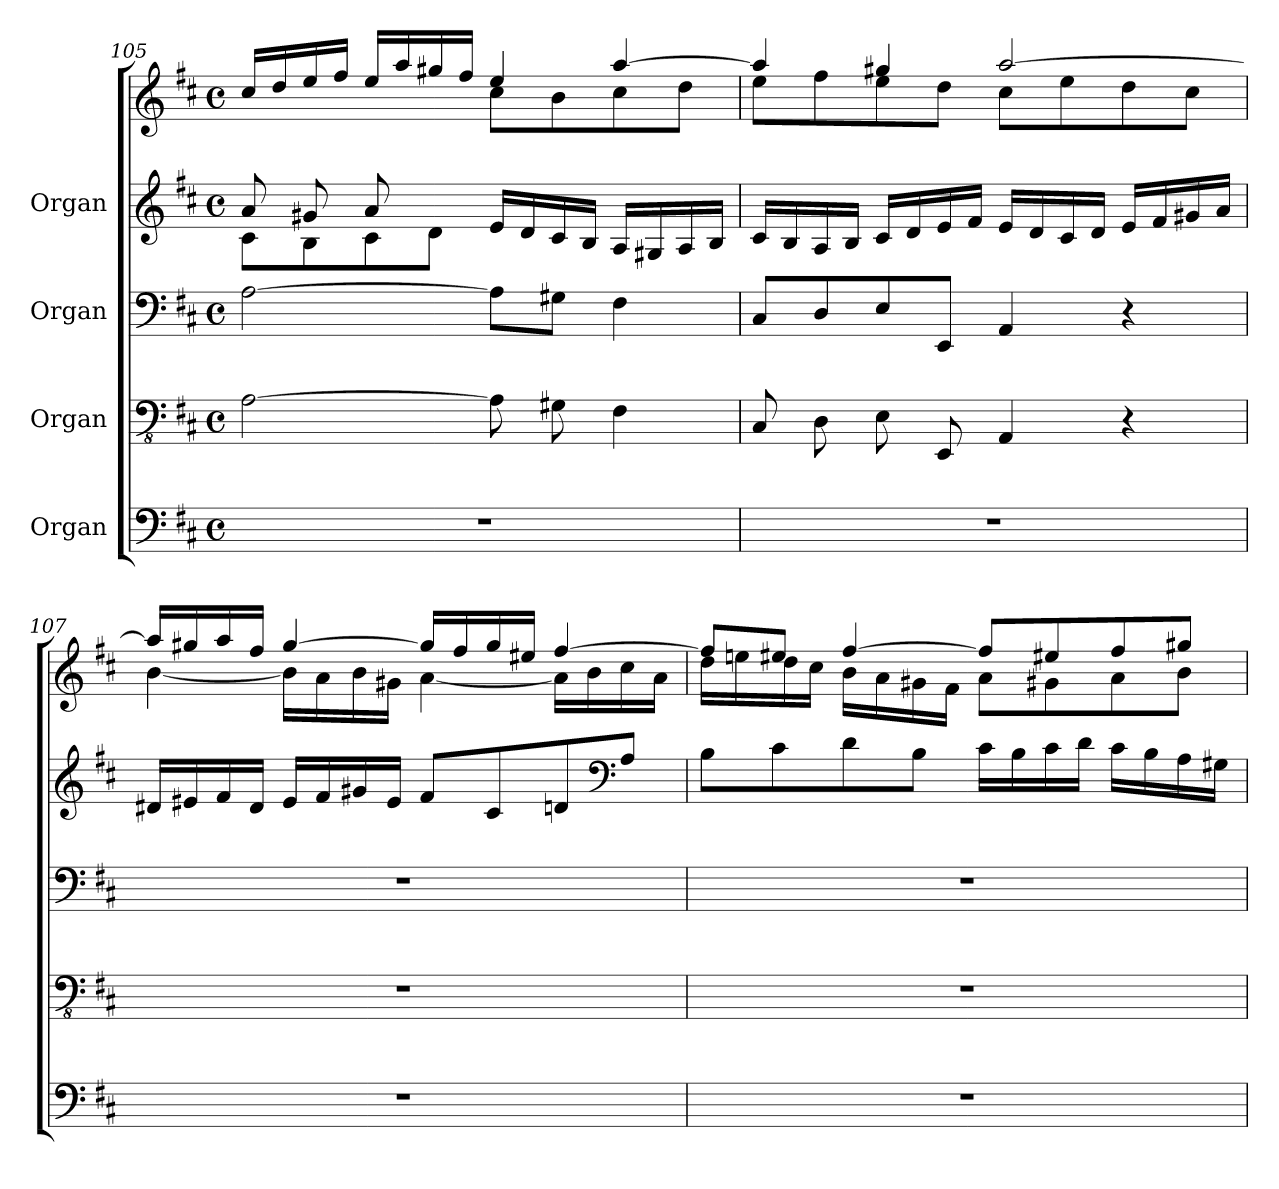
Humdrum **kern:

**kern	**kern	**kern	**kern	**kern
*part4	*part3	*part2	*part1	*part1
*staff5	*staff4	*staff3	*staff2	*staff1
*I"Organ	*I"Organ	*I"Organ	*I"Organ	*
*clefF4	*clefFv4	*clefF4	*clefG2	*clefG2
*k[f#c#]	*k[f#c#]	*k[f#c#]	*k[f#c#]	*k[f#c#]
*M4/4	*M4/4	*M4/4	*M4/4	*M4/4
*met(c)	*met(c)	*met(c)	*met(c)	*met(c)
=105	=105	=105	=105	=105
*	*	*	*^	*^
1r	[2AA\	[2A\	8a/L	8c#\L	16cc#/LL	4.ryy
.	.	.	.	.	16dd/	.
.	.	.	8g#X/	8B\	16ee/	.
.	.	.	.	.	16ff#/JJ	.
.	.	.	8a/	8c#\	16ee/LL	.
.	.	.	.	.	16aa/	.
.	.	.	2ryy	8d\J	16gg#X/	8b\J
.	.	.	.	.	16ff#/JJ	.
.	8AA\]	8A\L]	.	16e/LL	4ee/	8cc#\L
.	.	.	.	16d/	.	.
.	8GG#X\	8G#X\J	.	16c#/	.	8b\
.	.	.	.	16B/JJ	.	.
.	4FF#\	4F#\	.	16A/LL	[4aa/	8cc#\
.	.	.	.	16G#X/	.	.
.	.	.	8ryy	16A/	.	8dd\J
.	.	.	.	16B/JJ	.	.
*	*	*	*v	*v	*	*
=106	=106	=106	=106	=106	=106
1r	8CC#/	8C#/L	16c#/LL	4aa/]	8ee\L
.	.	.	16B/	.	.
.	8DD\	8D/	16A/	.	8ff#\
.	.	.	16B/JJ	.	.
.	8EE\	8E/	16c#/LL	4gg#X/	8ee\
.	.	.	16d/	.	.
.	8EEE/	8EE/J	16e/	.	8dd\J
.	.	.	16f#/JJ	.	.
.	4AAA/	4AA/	16e/LL	[2aa/	8cc#\L
.	.	.	16d/	.	.
.	.	.	16c#/	.	8ee\
.	.	.	16d/JJ	.	.
.	4r	4r	16e/LL	.	8dd\
.	.	.	16f#/	.	.
.	.	.	16g#X/	.	8cc#\J
.	.	.	16a/JJ	.	.
=107	=107	=107	=107	=107	=107
1r	1r	1r	16d#X/LL	16aa/LL]	[4b\
.	.	.	16e#X/	16gg#X/	.
.	.	.	16f#/	16aa/	.
.	.	.	16d#/JJ	16ff#/JJ	.
.	.	.	16e#/LL	[4gg#/	16b\LL]
.	.	.	16f#/	.	16a\
.	.	.	16g#X/	.	16b\
.	.	.	16e#/JJ	.	16g#X\JJ
.	.	.	8f#/L	16gg#/LL]	[4a\
.	.	.	.	16ff#/	.
.	.	.	8c#/	16gg#/	.
.	.	.	.	16ee#X/JJ	.
.	.	.	8dn/	[4ff#/	16a\LL]
.	.	.	.	.	16b\
*	*	*	*clefF4	*	*
.	.	.	8A/J	.	16cc#\
.	.	.	.	.	16a\JJ
!!LO:PB:g=z	!!
=108	=108	=108	=108	=108	=108
1r	1r	1r	8B\L	8ff#/L]	16dd\LL
.	.	.	.	.	16een\
.	.	.	8c#\	8ee#X/J	16dd\
.	.	.	.	.	16cc#\JJ
.	.	.	8d\	[4ff#/	16b\LL
.	.	.	.	.	16a\
.	.	.	8B\J	.	16g#X\
.	.	.	.	.	16f#\JJ
.	.	.	16c#\LL	8ff#/L]	8a\L
.	.	.	16B\	.	.
.	.	.	16c#\	8ee#X/	8g#X\
.	.	.	16d\JJ	.	.
.	.	.	16c#\LL	8ff#/	8a\
.	.	.	16B\	.	.
.	.	.	16A\	8gg#X/J	8b\J
.	.	.	16G#X\JJ	.	.
*	*	*	*	*v	*v
=	=	=	=	=
*-	*-	*-	*-	*-
